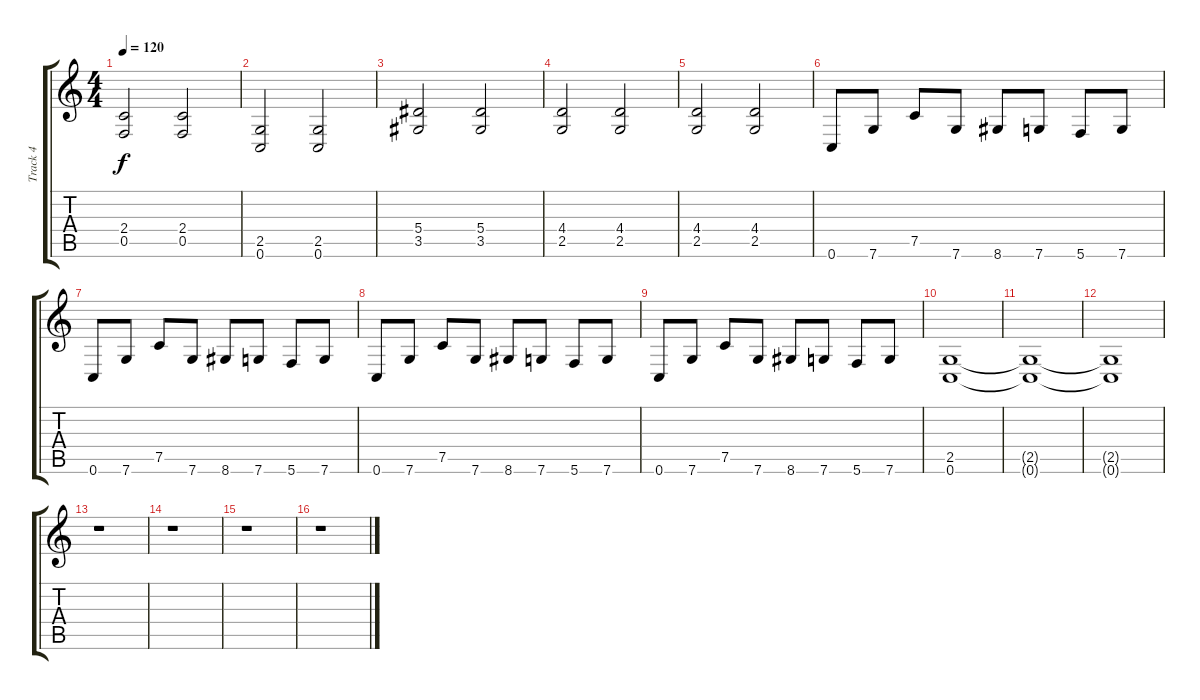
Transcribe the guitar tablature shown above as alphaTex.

\track ("Track 4" "Track 4") {instrument distortionguitar}
\staff {score tabs}
\tuning (C4 G3 Eb3 Bb2 F2 C2) {hide}
\ts (4 4)
\tempo 120
\clef g2
\ks c
(2.4 0.5).2{dy f} (2.4 0.5).2 |
(2.5 0.6).2 (2.5 0.6).2 |
(5.4 3.5).2 (5.4 3.5).2 |
(4.4 2.5).2 (4.4 2.5).2 |
(4.4 2.5).2 (4.4 2.5).2 |
0.6.8 7.6.8 7.5.8 7.6.8 8.6.8 7.6.8 5.6.8 7.6.8 |
0.6.8 7.6.8 7.5.8 7.6.8 8.6.8 7.6.8 5.6.8 7.6.8 |
0.6.8 7.6.8 7.5.8 7.6.8 8.6.8 7.6.8 5.6.8 7.6.8 |
0.6.8 7.6.8 7.5.8 7.6.8 8.6.8 7.6.8 5.6.8 7.6.8 |
(2.5 0.6).1 |
(2.5{t} 0.6{t}).1 |
(2.5{t} 0.6{t}).1 |
r.1 |
r.1 |
r.1 |
r.1
